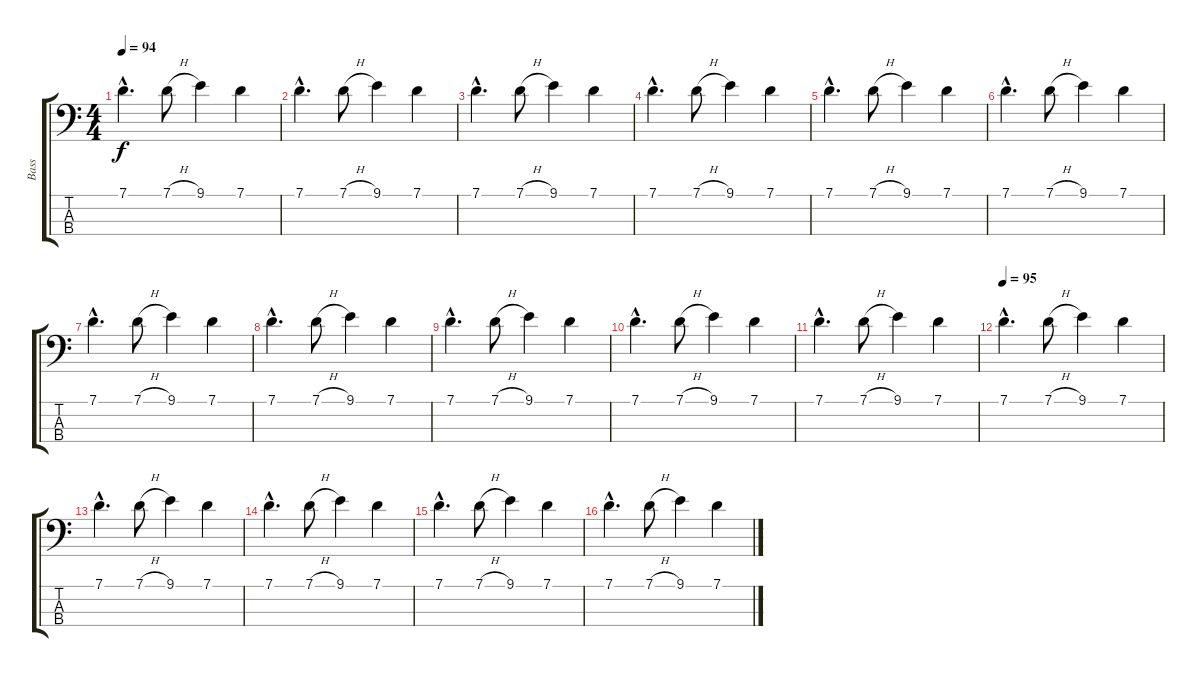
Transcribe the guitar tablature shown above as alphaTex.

\track ("Bass" "Bass") {instrument acousticguitarnylon}
\staff {score tabs}
\tuning (G2 D2 A1 E1) {hide}
\ts (4 4)
\tempo 94
\clef f4
\ks c
7.1{hac}.4{d dy f} 7.1{h}.8 9.1.4 7.1.4 |
7.1{hac}.4{d} 7.1{h}.8 9.1.4 7.1.4 |
7.1{hac}.4{d} 7.1{h}.8 9.1.4 7.1.4 |
7.1{hac}.4{d} 7.1{h}.8 9.1.4 7.1.4 |
7.1{hac}.4{d} 7.1{h}.8 9.1.4 7.1.4 |
7.1{hac}.4{d} 7.1{h}.8 9.1.4 7.1.4 |
7.1{hac}.4{d} 7.1{h}.8 9.1.4 7.1.4 |
7.1{hac}.4{d} 7.1{h}.8 9.1.4 7.1.4 |
7.1{hac}.4{d} 7.1{h}.8 9.1.4 7.1.4 |
7.1{hac}.4{d} 7.1{h}.8 9.1.4 7.1.4 |
7.1{hac}.4{d} 7.1{h}.8 9.1.4 7.1.4 |
\tempo 95
7.1{hac}.4{d} 7.1{h}.8 9.1.4 7.1.4 |
7.1{hac}.4{d} 7.1{h}.8 9.1.4 7.1.4 |
7.1{hac}.4{d} 7.1{h}.8 9.1.4 7.1.4 |
7.1{hac}.4{d} 7.1{h}.8 9.1.4 7.1.4 |
7.1{hac}.4{d} 7.1{h}.8 9.1.4 7.1.4
